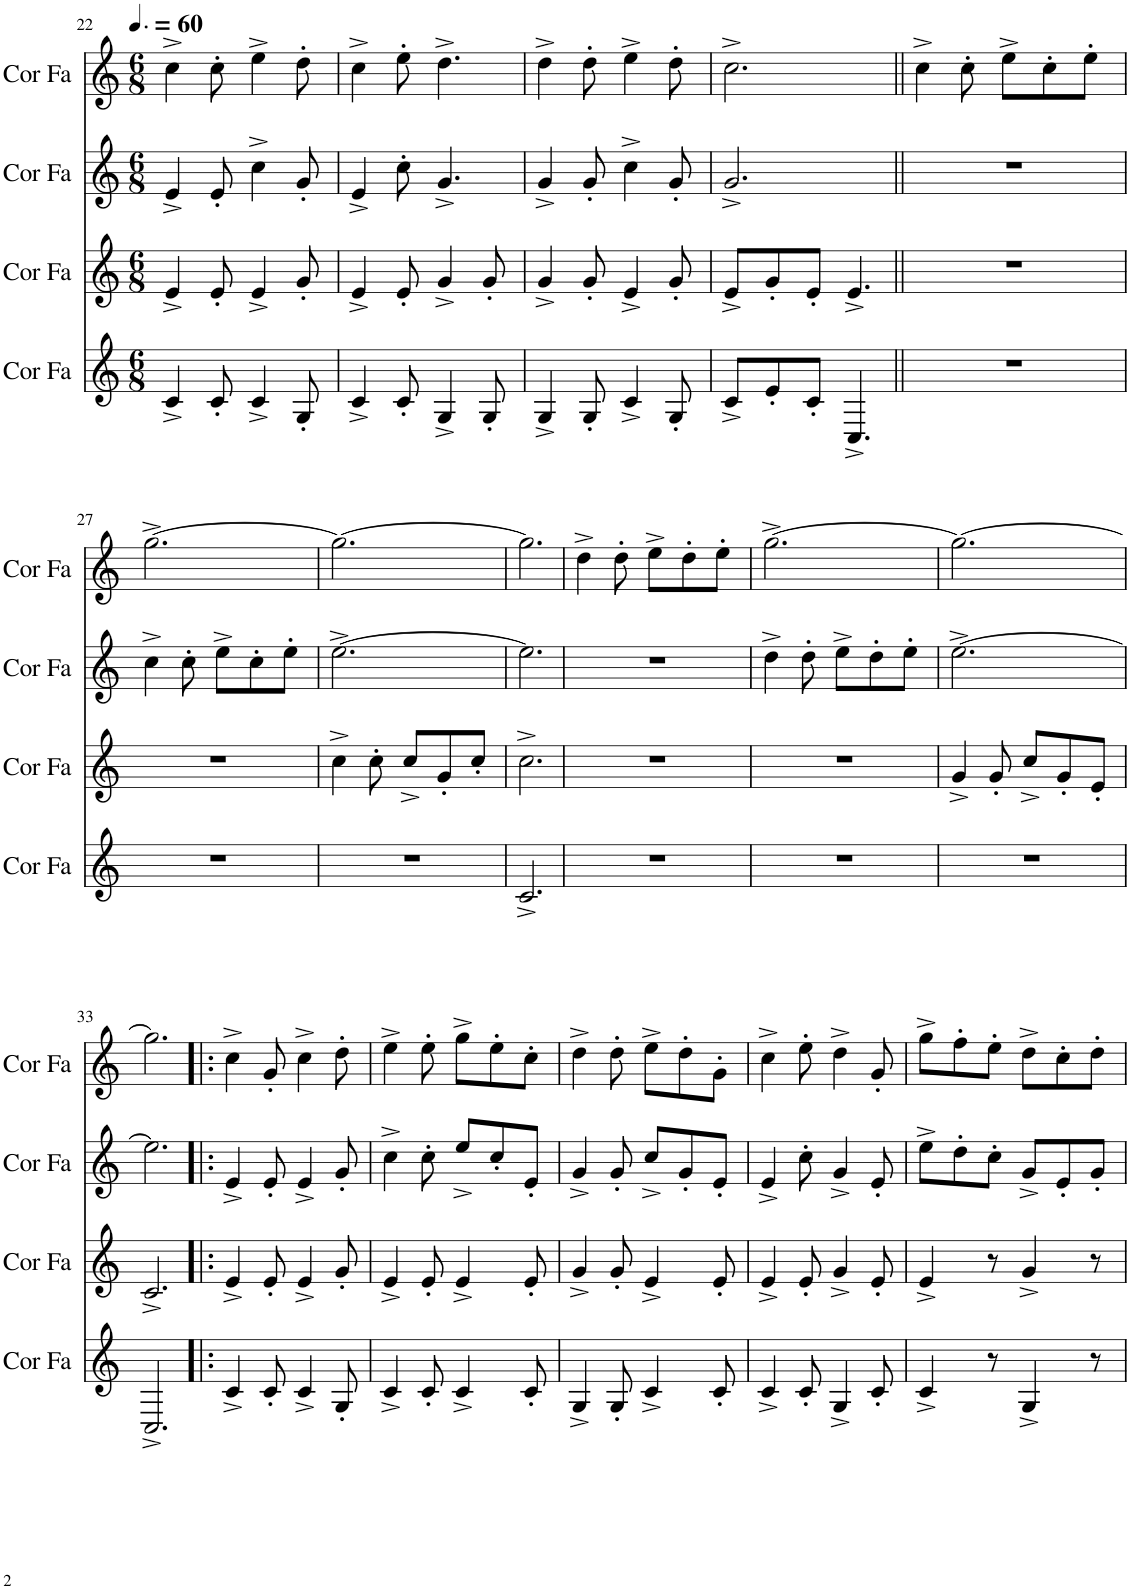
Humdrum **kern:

**kern	**kern	**kern	**kern
*part4	*part3	*part2	*part1
*staff4	*staff3	*staff2	*staff1
*I"Cor en Fa	*I"Cor en Fa	*I"Cor en Fa	*I"Cor en Fa
*I'Cor Fa	*I'Cor Fa	*I'Cor Fa	*I'Cor Fa
!!LO:PB:g=z
*clefG2	*clefG2	*clefG2	*clefG2
*Trd4c7	*Trd4c7	*Trd4c7	*Trd4c7
*k[]	*k[]	*k[]	*k[]
*M6/8	*M6/8	*M6/8	*M6/8
*MM90	*MM90	*MM90	*MM90
=22	=22	=22	=22
4c^/	4e^/	4e^/	4cc^\
8c'/	8e'/	8e'/	8cc'\
4c^/	4e^/	4cc^\	4ee^\
8G'/	8g'/	8g'/	8dd'\
=23	=23	=23	=23
4c^/	4e^/	4e^/	4cc^\
8c'/	8e'/	8cc'\	8ee'\
4G^/	4g^/	4.g^/	4.dd^\
8G'/	8g'/	.	.
=24	=24	=24	=24
4G^/	4g^/	4g^/	4dd^\
8G'/	8g'/	8g'/	8dd'\
4c^/	4e^/	4cc^\	4ee^\
8G'/	8g'/	8g'/	8dd'\
=25	=25	=25	=25
8c^/L	8e^/L	2.g^/	2.cc^\
8e'/	8g'/	.	.
8c'/J	8e'/J	.	.
4.C^/	4.e^/	.	.
=26||	=26||	=26||	=26||
2.r	2.r	2.r	4cc^\
.	.	.	8cc'\
.	.	.	8ee^\L
.	.	.	8cc'\
.	.	.	8ee'\J
!!LO:LB:g=z
=27	=27	=27	=27
2.r	2.r	4cc^\	[2.gg^\
.	.	8cc'\	.
.	.	8ee^\L	.
.	.	8cc'\	.
.	.	8ee'\J	.
=28	=28	=28	=28
2.r	4cc^\	[2.ee^\	2.gg\_
.	8cc'\	.	.
.	8cc^/L	.	.
.	8g'/	.	.
.	8cc'/J	.	.
=29	=29	=29	=29
2.c^/	2.cc^\	2.ee\]	2.gg\]
=30	=30	=30	=30
2.r	2.r	2.r	4dd^\
.	.	.	8dd'\
.	.	.	8ee^\L
.	.	.	8dd'\
.	.	.	8ee'\J
=31	=31	=31	=31
2.r	2.r	4dd^\	[2.gg^\
.	.	8dd'\	.
.	.	8ee^\L	.
.	.	8dd'\	.
.	.	8ee'\J	.
=32	=32	=32	=32
2.r	4g^/	[2.ee^\	2.gg\_
.	8g'/	.	.
.	8cc^/L	.	.
.	8g'/	.	.
.	8e'/J	.	.
!!LO:LB:g=z
=33	=33	=33	=33
2.C^/	2.c^/	2.ee\]	2.gg\]
=34!|:	=34!|:	=34!|:	=34!|:
4c^/	4e^/	4e^/	4cc^\
8c'/	8e'/	8e'/	8g'/
4c^/	4e^/	4e^/	4cc^\
8G'/	8g'/	8g'/	8dd'\
=35	=35	=35	=35
4c^/	4e^/	4cc^\	4ee^\
8c'/	8e'/	8cc'\	8ee'\
4c^/	4e^/	8ee^/L	8gg^\L
.	.	8cc'/	8ee'\
8c'/	8e'/	8e'/J	8cc'\J
=36	=36	=36	=36
4G^/	4g^/	4g^/	4dd^\
8G'/	8g'/	8g'/	8dd'\
4c^/	4e^/	8cc^/L	8ee^\L
.	.	8g'/	8dd'\
8c'/	8e'/	8e'/J	8g'\J
=37	=37	=37	=37
4c^/	4e^/	4e^/	4cc^\
8c'/	8e'/	8cc'\	8ee'\
4G^/	4g^/	4g^/	4dd^\
8c'/	8e'/	8e'/	8g'/
=38	=38	=38	=38
4c^/	4e^/	8ee^\L	8gg^\L
.	.	8dd'\	8ff'\
8r	8r	8cc'\J	8ee'\J
4G^/	4g^/	8g^/L	8dd^\L
.	.	8e'/	8cc'\
8r	8r	8g'/J	8dd'\J
=	=	=	=
*-	*-	*-	*-
